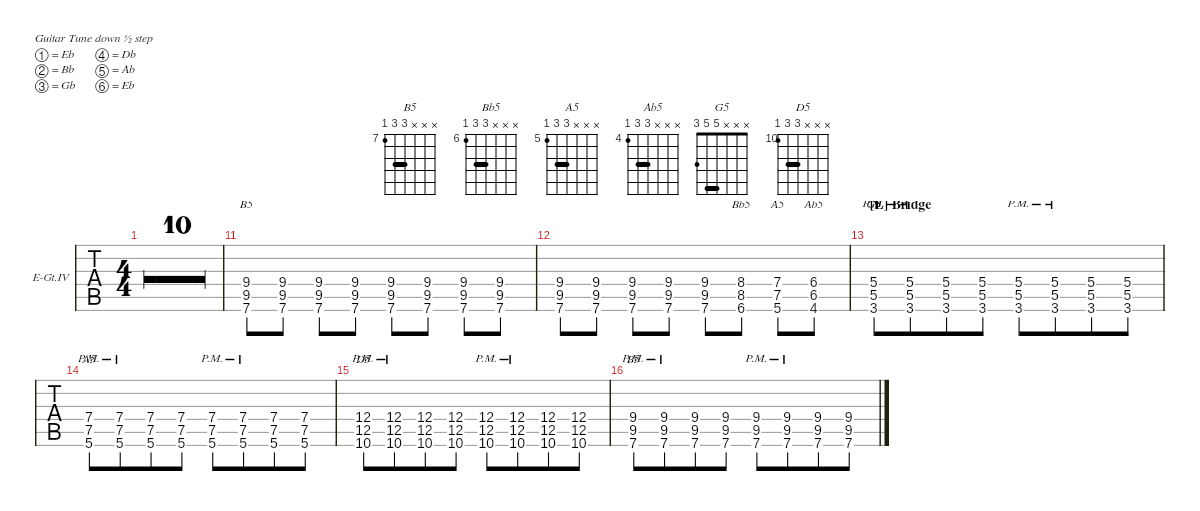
\hideDynamics
\bracketExtendMode nobrackets
\firstSystemTrackNameOrientation horizontal
\otherSystemsTrackNameOrientation horizontal
\track ("E.Guitar IV (Right)" "E-Gt.IV") {multiBarRest instrument distortionguitar}
\staff {tabs}
\tuning (Eb4 Bb3 Gb3 Db3 Ab2 Eb2)
\chord ("B5" x x x 9 9 7) {firstfret 7 barre 9}
\chord ("Bb5" x x x 8 8 6) {firstfret 6 barre 8}
\chord ("A5" x x x 7 7 5) {firstfret 5 barre 7}
\chord ("Ab5" x x x 6 6 4) {firstfret 4 barre 6}
\chord ("G5" x x x 5 5 3) {barre 5}
\chord ("D5" x x x 12 12 10) {firstfret 10 barre 12}
\ts (4 4)
\tempo 116
\clef g2
\ks db
r.1{dy f} |
r.1 |
r.1 |
r.1 |
r.1 |
r.1 |
r.1 |
r.1 |
r.1 |
r.1 |
(7.6 9.5 9.4).8{ch "B5"} (7.6 9.5 9.4).8 (7.6 9.5 9.4).8 (7.6 9.5 9.4).8 (7.6 9.5 9.4).8 (7.6 9.5 9.4).8 (7.6 9.5 9.4).8 (7.6 9.5 9.4).8 |
(7.6 9.5 9.4).8 (7.6 9.5 9.4).8 (7.6 9.5 9.4).8 (7.6 9.5 9.4).8 (7.6 9.5 9.4).8 (6.6 8.5 8.4).8{ch "Bb5"} (5.6 7.5 7.4).8{ch "A5"} (4.6 6.5 6.4).8{ch "Ab5"} |
\section ("E" "Bridge")
(3.6{ac pm} 5.5{ac pm} 5.4{ac pm}).8{ch "G5" beam merge} (3.6{pm} 5.5{pm} 5.4{pm}).8{beam merge} (3.6 5.5 5.4).8{beam merge} (3.6{ac} 5.5{ac} 5.4{ac}).8 (3.6{pm} 5.5{pm} 5.4{pm}).8{beam merge} (3.6{pm} 5.5{pm} 5.4{pm}).8{beam merge} (3.6{ac} 5.5{ac} 5.4{ac}).8{beam merge} (3.6 5.5 5.4).8 |
(5.6{ac pm} 7.5{ac pm} 7.4{ac pm}).8{ch "A5" beam merge} (5.6{pm} 7.5{pm} 7.4{pm}).8{beam merge} (5.6 7.5 7.4).8{beam merge} (5.6{ac} 7.5{ac} 7.4{ac}).8 (5.6{pm} 7.5{pm} 7.4{pm}).8{beam merge} (5.6{pm} 7.5{pm} 7.4{pm}).8{beam merge} (5.6{ac} 7.5{ac} 7.4{ac}).8{beam merge} (5.6 7.5 7.4).8 |
(10.6{ac pm} 12.5{ac pm} 12.4{ac pm}).8{ch "D5" beam merge} (10.6{pm} 12.5{pm} 12.4{pm}).8{beam merge} (10.6 12.5 12.4).8{beam merge} (10.6{ac} 12.5{ac} 12.4{ac}).8 (10.6{pm} 12.5{pm} 12.4{pm}).8{beam merge} (10.6{pm} 12.5{pm} 12.4{pm}).8{beam merge} (10.6{ac} 12.5{ac} 12.4{ac}).8{beam merge} (10.6 12.5 12.4).8 |
(7.6{ac pm} 9.5{ac pm} 9.4{ac pm}).8{ch "B5" beam merge} (7.6{pm} 9.5{pm} 9.4{pm}).8{beam merge} (7.6 9.5 9.4).8{beam merge} (7.6{ac} 9.5{ac} 9.4{ac}).8 (7.6{pm} 9.5{pm} 9.4{pm}).8{beam merge} (7.6{pm} 9.5{pm} 9.4{pm}).8{beam merge} (7.6{ac} 9.5{ac} 9.4{ac}).8{beam merge} (7.6 9.5 9.4).8
